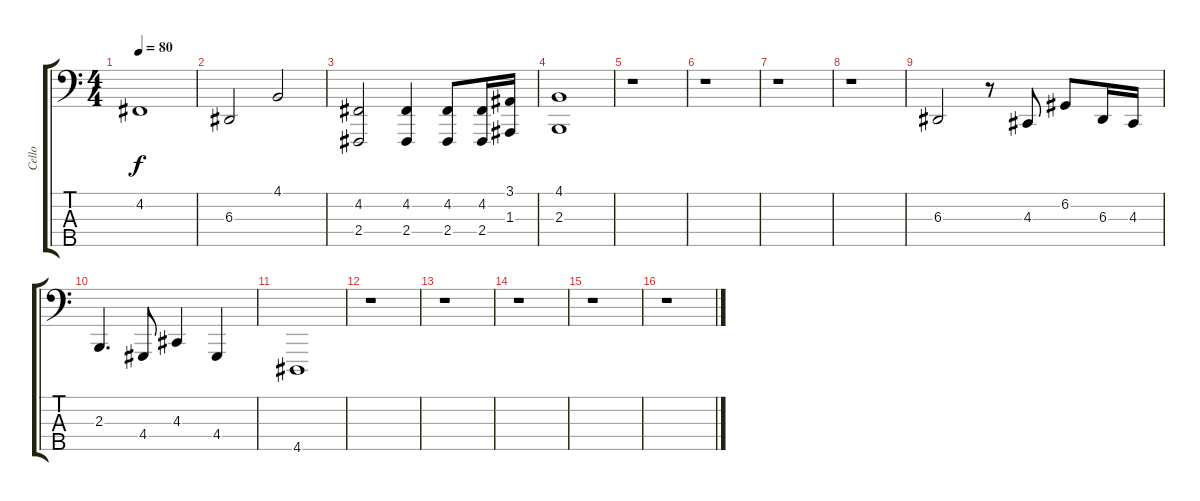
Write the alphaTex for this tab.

\track ("Cello" "Cello") {instrument stringensemble1}
\staff {score tabs}
\tuning (G2 D2 A1 E1 B0) {hide}
\ts (4 4)
\tempo 80
\clef f4
\ks c
4.2.1{dy f} |
6.3.2 4.1.2 |
(4.2 2.4).2{volume 8} (4.2 2.4).4 (4.2 2.4).8 (4.2 2.4).16 (3.1 1.3).16 |
(4.1 2.3).1 |
r.1 |
r.1 |
r.1 |
r.1 |
6.3.2 r.8 4.3.8 6.2.8 6.3.16 4.3.16 |
2.3.4{d} 4.4.8 4.3.4 4.4.4 |
4.5.1{volume 0} |
r.1 |
r.1 |
r.1 |
r.1 |
r.1{volume 0}
